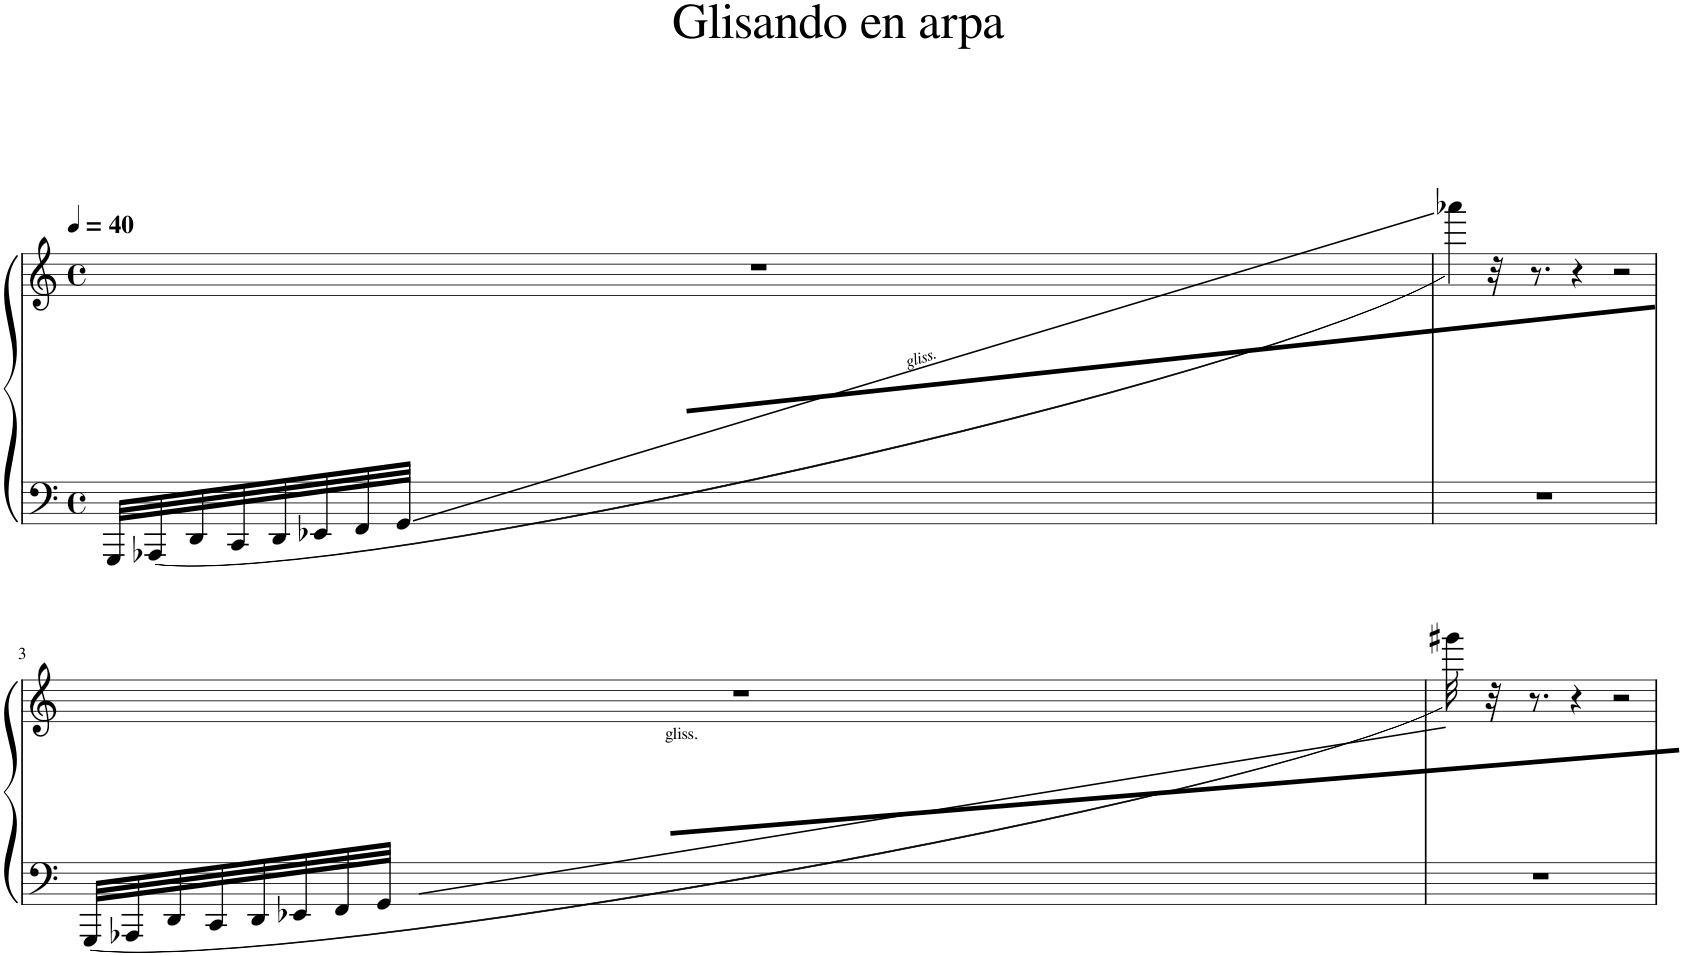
**kern	**kern
*part1	*part1
*staff2	*staff1
*I"Arpa	*
*I'Arp.	*
*clefF4	*clefG2
*k[]	*k[]
*M4/4	*M4/4
*met(c)	*met(c)
*MM40	*MM40
=1	=1
*	*^
32GGG/LLL	1r	2.ryy
(32AAA-X/	.	.
32DD/	.	.
32CC/	.	.
32DD/	.	.
32EE-X/	.	.
32FF/	.	.
32GG/JJJ	.	.
32D-X!LLL	.	.
32Dn!	.	.
32A-X!	.	.
32G-X!	.	.
32A-!	.	.
32An!	.	.
32B!	.	.
32d-X!JJJ	.	.
32e!LLL	.	.
32f!	.	.
32b!	.	.
32a!	.	.
32b!	.	.
32cc!	.	.
32dd!	.	.
32ee!JJJ	.	.
4ryy	.	32e!LLL
.	.	32f!
.	.	32b!
.	.	32a!
.	.	32b!
.	.	32cc!
.	.	32dd!
.	.	32ee!JJJ
*	*v	*v
=2	=2
1r	32aaa-X\)
.	32r
.	8.r
.	4r
.	2r
!!LO:LB:g=z
=3	=3
*	*^
(32GGG/LLL	1r	2ryy
32AAA-X/	.	.
32DD/	.	.
32CC/	.	.
32DD/	.	.
32EE-X/	.	.
32FF/	.	.
32GG/JJJ	.	.
32BB!LLL	.	.
32C!	.	.
32D!	.	.
32F!	.	.
32G!	.	.
32A!	.	.
32B!	.	.
32d!JJJ	.	.
!LO:TX:a:t=gliss.	!	!
2ryy	.	32e!LLL
.	.	32f!
.	.	32g!
.	.	32a!
.	.	32b!
.	.	32cc!
.	.	32dd!
.	.	32ee!JJJ
.	.	32ff!LLL
.	.	32gg!
.	.	32aa!
.	.	32bb!
.	.	32ccc!
.	.	32ddd!
.	.	32eee!
.	.	32fff!JJJ
*	*v	*v
=4	=4
1r	32ggg#X\)
.	32r
.	8.r
.	4r
.	2r
=	=
*-	*-
